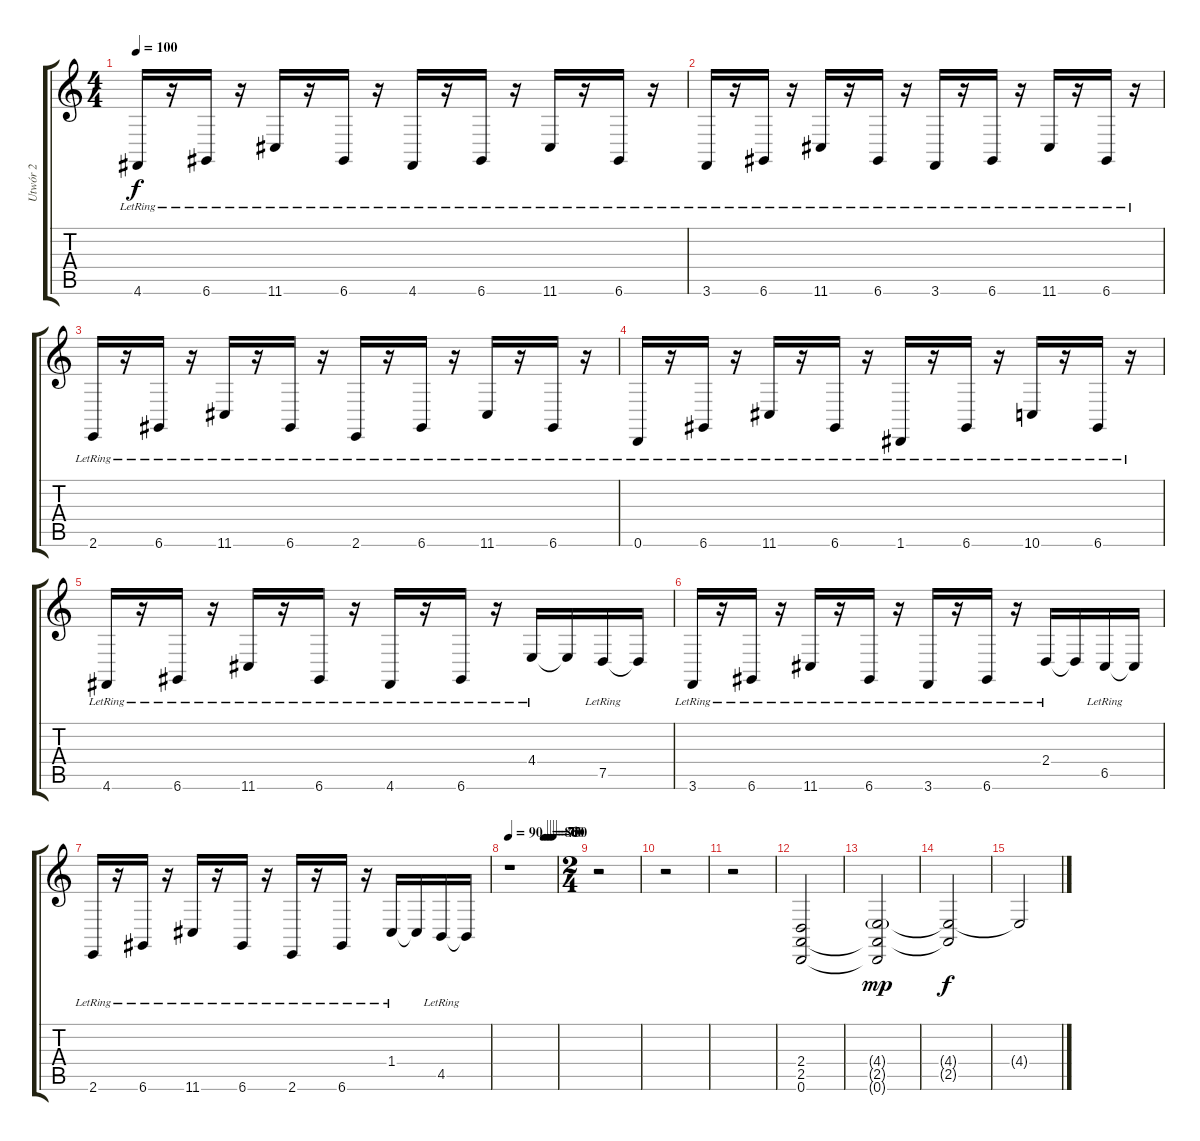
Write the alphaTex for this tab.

\track ("Utwór 2" "Utwór 2") {instrument harpsichord}
\staff {score tabs}
\tuning (D4 A3 F3 C3 G2 D2) {hide}
\ts (4 4)
\tempo 100
\clef g2
\ks c
4.6{lr}.16{dy f instrument harpsichord} r.16 6.6{lr}.16 r.16 11.6{lr}.16 r.16 6.6{lr}.16 r.16 4.6{lr}.16 r.16 6.6{lr}.16 r.16 11.6{lr}.16 r.16 6.6{lr}.16 r.16 |
3.6{lr}.16 r.16 6.6{lr}.16 r.16 11.6{lr}.16 r.16 6.6{lr}.16 r.16 3.6{lr}.16 r.16 6.6{lr}.16 r.16 11.6{lr}.16 r.16 6.6{lr}.16 r.16 |
2.6{lr}.16 r.16 6.6{lr}.16 r.16 11.6{lr}.16 r.16 6.6{lr}.16 r.16 2.6{lr}.16 r.16 6.6{lr}.16 r.16 11.6{lr}.16 r.16 6.6{lr}.16 r.16 |
0.6{lr}.16 r.16 6.6{lr}.16 r.16 11.6{lr}.16 r.16 6.6{lr}.16 r.16 1.6{lr}.16 r.16 6.6{lr}.16 r.16 10.6{lr}.16 r.16 6.6{lr}.16 r.16 |
4.6{lr}.16 r.16 6.6{lr}.16 r.16 11.6{lr}.16 r.16 6.6{lr}.16 r.16 4.6{lr}.16 r.16 6.6{lr}.16 r.16 4.4{lr}.16 4.4{t}.16 7.5{lr}.16 7.5{t}.16 |
3.6{lr}.16 r.16 6.6{lr}.16 r.16 11.6{lr}.16 r.16 6.6{lr}.16 r.16 3.6{lr}.16 r.16 6.6{lr}.16 r.16 2.4{lr}.16 2.4{t}.16 6.5{lr}.16 6.5{t}.16 |
2.6{lr}.16 r.16 6.6{lr}.16 r.16 11.6{lr}.16 r.16 6.6{lr}.16 r.16 2.6{lr}.16 r.16 6.6{lr}.16 r.16 1.4{lr}.16 1.4{t}.16 4.5{lr}.16 4.5{t}.16 |
\tempo 90
\tempo (80 0.75)
\tempo (70 0.8125)
\tempo (60 0.875)
\tempo (50 0.9375)
r.1 |
\ts (2 4)
r.2 |
r.2 |
r.2 |
(2.4 2.5 0.6).2 |
(4.4{g} 2.5{t} 0.6{t}).2{dy mp} |
(4.4{t} 2.5{t}).2{dy f} |
4.4{t}.2
